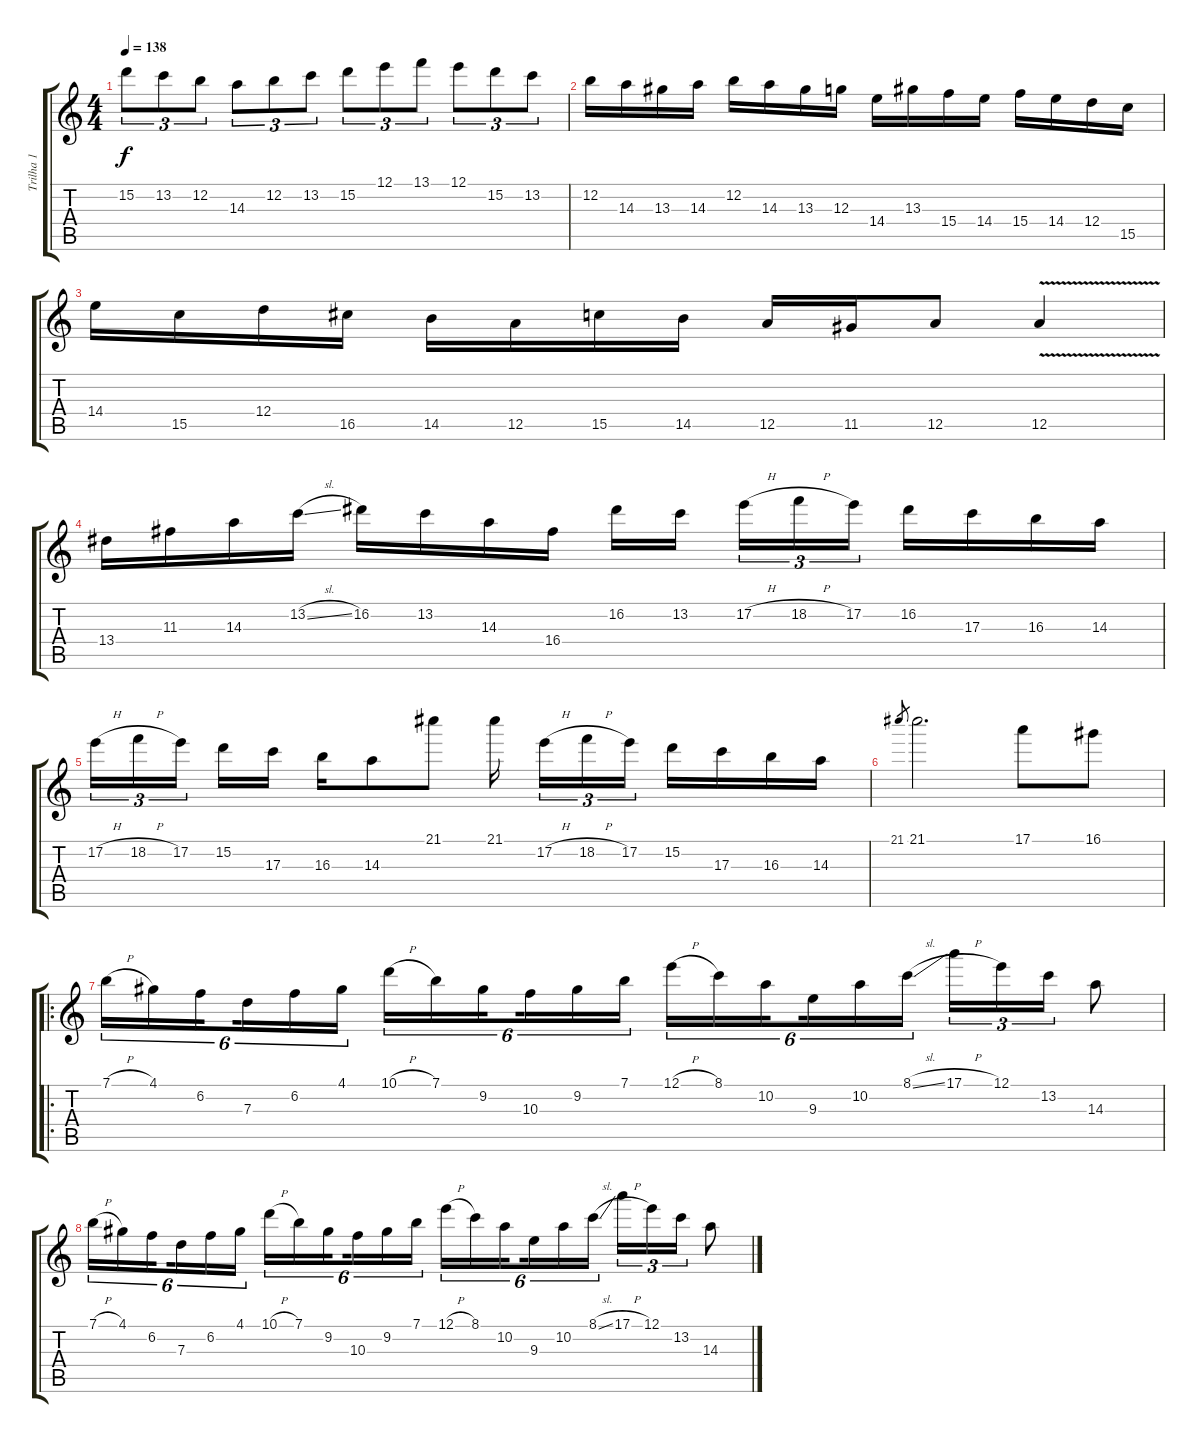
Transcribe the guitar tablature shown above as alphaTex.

\track ("Trilha 1" "Trilha 1") {instrument overdrivenguitar}
\staff {score tabs}
\tuning (E4 B3 G3 D3 A2 E2) {hide}
\ts (4 4)
\tempo 138
\clef g2
\ks c
15.2.8{tu (3 2) dy f} 13.2.8{tu (3 2)} 12.2.8{tu (3 2)} 14.3.8{tu (3 2)} 12.2.8{tu (3 2)} 13.2.8{tu (3 2)} 15.2.8{tu (3 2)} 12.1.8{tu (3 2)} 13.1.8{tu (3 2)} 12.1.8{tu (3 2)} 15.2.8{tu (3 2)} 13.2.8{tu (3 2)} |
12.2.16 14.3.16 13.3.16 14.3.16 12.2.16 14.3.16 13.3.16 12.3.16 14.4.16 13.3.16 15.4.16 14.4.16 15.4.16 14.4.16 12.4.16 15.5.16 |
14.4.16 15.5.16 12.4.16 16.5.16 14.5.16 12.5.16 15.5.16 14.5.16 12.5.16 11.5.16 12.5.8 12.5{v}.4 |
13.4.16 11.3.16 14.3.16 13.2{sl}.16 16.2.16 13.2.16 14.3.16 16.4.16 16.2.16 13.2.16{beam splitsecondary} 17.2{h}.16{tu (3 2)} 18.2{h}.16{tu (3 2)} 17.2.16{tu (3 2)} 16.2.16 17.3.16 16.3.16 14.3.16 |
17.2{h}.16{tu (3 2)} 18.2{h}.16{tu (3 2)} 17.2.16{tu (3 2) beam splitsecondary} 15.2.16 17.3.16 16.3.16 14.3.8 21.1.8 21.1.16{beam splitsecondary} 17.2{h}.16{tu (3 2)} 18.2{h}.16{tu (3 2)} 17.2.16{tu (3 2)} 15.2.16 17.3.16 16.3.16 14.3.16 |
21.1.8{gr} 21.1.2{d} 17.1.8 16.1.8 |
\ro
7.1{h}.16{tu (6 4)} 4.1.16{tu (6 4)} 6.2.16{tu (6 4) beam splitsecondary} 7.3.16{tu (6 4)} 6.2.16{tu (6 4)} 4.1.16{tu (6 4)} 10.1{h}.16{tu (6 4)} 7.1.16{tu (6 4)} 9.2.16{tu (6 4) beam splitsecondary} 10.3.16{tu (6 4)} 9.2.16{tu (6 4)} 7.1.16{tu (6 4)} 12.1{h}.16{tu (6 4)} 8.1.16{tu (6 4)} 10.2.16{tu (6 4) beam splitsecondary} 9.3.16{tu (6 4)} 10.2.16{tu (6 4)} 8.1{sl}.16{tu (6 4)} 17.1{h}.16{tu (3 2)} 12.1.16{tu (3 2)} 13.2.16{tu (3 2)} 14.3.8 |
7.1{h}.16{tu (6 4)} 4.1.16{tu (6 4)} 6.2.16{tu (6 4) beam splitsecondary} 7.3.16{tu (6 4)} 6.2.16{tu (6 4)} 4.1.16{tu (6 4)} 10.1{h}.16{tu (6 4)} 7.1.16{tu (6 4)} 9.2.16{tu (6 4) beam splitsecondary} 10.3.16{tu (6 4)} 9.2.16{tu (6 4)} 7.1.16{tu (6 4)} 12.1{h}.16{tu (6 4)} 8.1.16{tu (6 4)} 10.2.16{tu (6 4) beam splitsecondary} 9.3.16{tu (6 4)} 10.2.16{tu (6 4)} 8.1{sl}.16{tu (6 4)} 17.1{h}.16{tu (3 2)} 12.1.16{tu (3 2)} 13.2.16{tu (3 2)} 14.3.8
